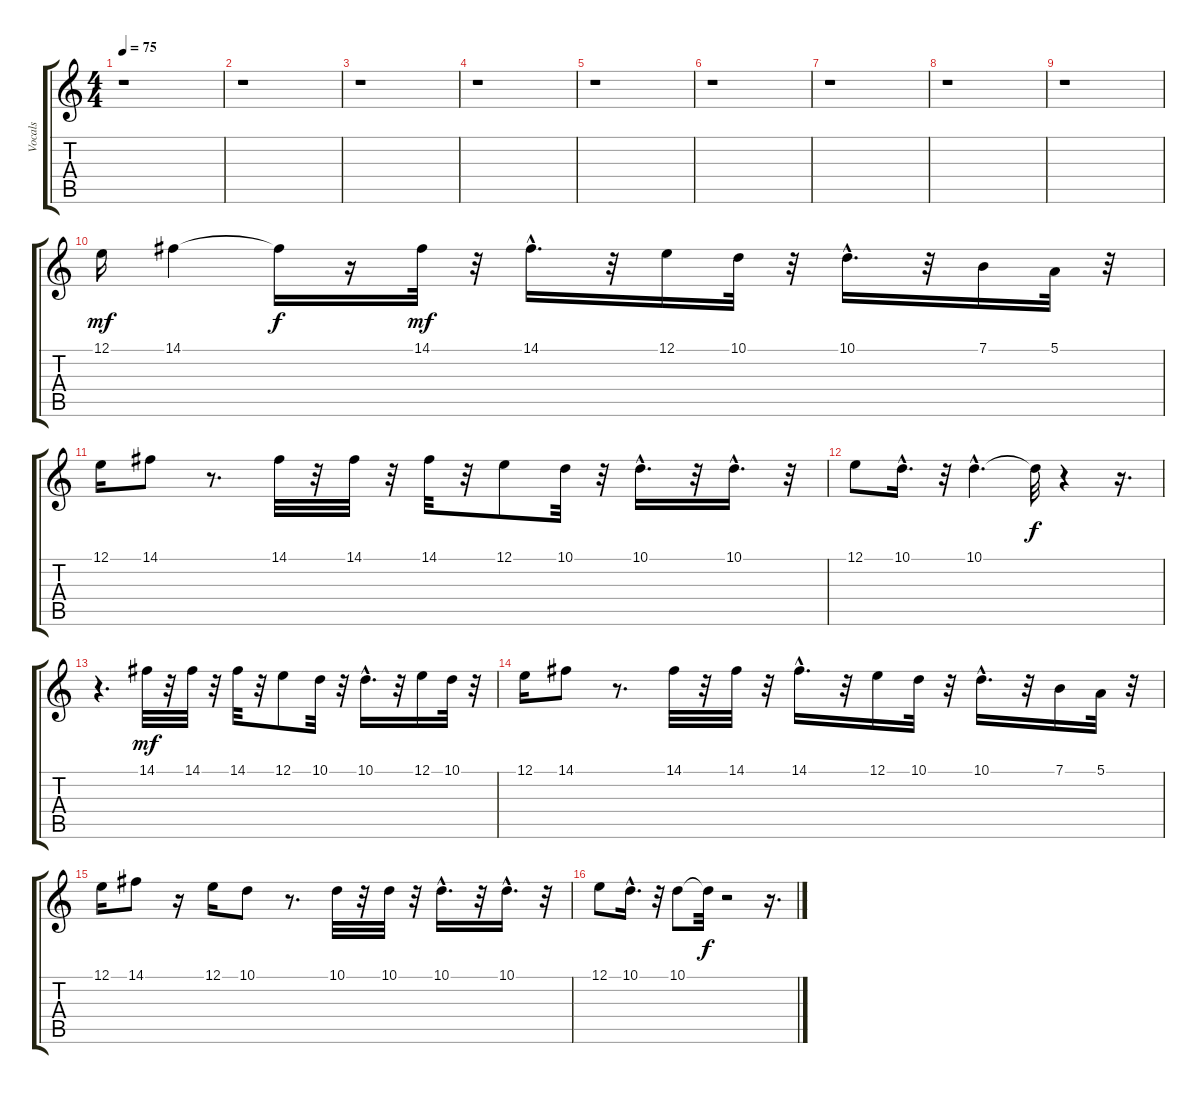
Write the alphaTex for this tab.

\track ("Vocals" "Vocals") {instrument lead3calliope}
\staff {score tabs}
\tuning (E4 B3 G3 D3 A2 E2) {hide}
\ts (4 4)
\tempo 75
\clef g2
\ks c
r.1{dy mf instrument lead3calliope} |
r.1 |
r.1 |
r.1 |
r.1 |
r.1 |
r.1 |
r.1 |
r.1 |
12.1.16{volume 12} 14.1.4 14.1{t}.16{dy f} r.16 14.1.32{dy mf} r.32 14.1{hac}.16{d} r.32 12.1.16 10.1.32 r.32 10.1{hac}.16{d} r.32 7.1.16 5.1.32 r.32 |
12.1.16 14.1.8 r.8{d} 14.1.32 r.32 14.1.32 r.32 14.1.32 r.32 12.1.8 10.1.32 r.32 10.1{hac}.16{d} r.32 10.1{hac}.16{d} r.32 |
12.1.8 10.1{hac}.16{d} r.32 10.1{hac}.4{d} 10.1{t}.32{dy f} r.4 r.16{d} |
r.4{d} 14.1.32{dy mf} r.32 14.1.32 r.32 14.1.32 r.32 12.1.8 10.1.32 r.32 10.1{hac}.16{d} r.32 12.1.16 10.1.32 r.32 |
12.1.16 14.1.8 r.8{d} 14.1.32 r.32 14.1.32 r.32 14.1{hac}.16{d} r.32 12.1.16 10.1.32 r.32 10.1{hac}.16{d} r.32 7.1.16 5.1.32 r.32 |
12.1.16 14.1.8 r.16 12.1.16 10.1.8 r.8{d} 10.1.32 r.32 10.1.32 r.32 10.1{hac}.16{d} r.32 10.1{hac}.16{d} r.32 |
12.1.8 10.1{hac}.16{d} r.32 10.1.8 10.1{t}.32{dy f} r.2 r.16{d}
